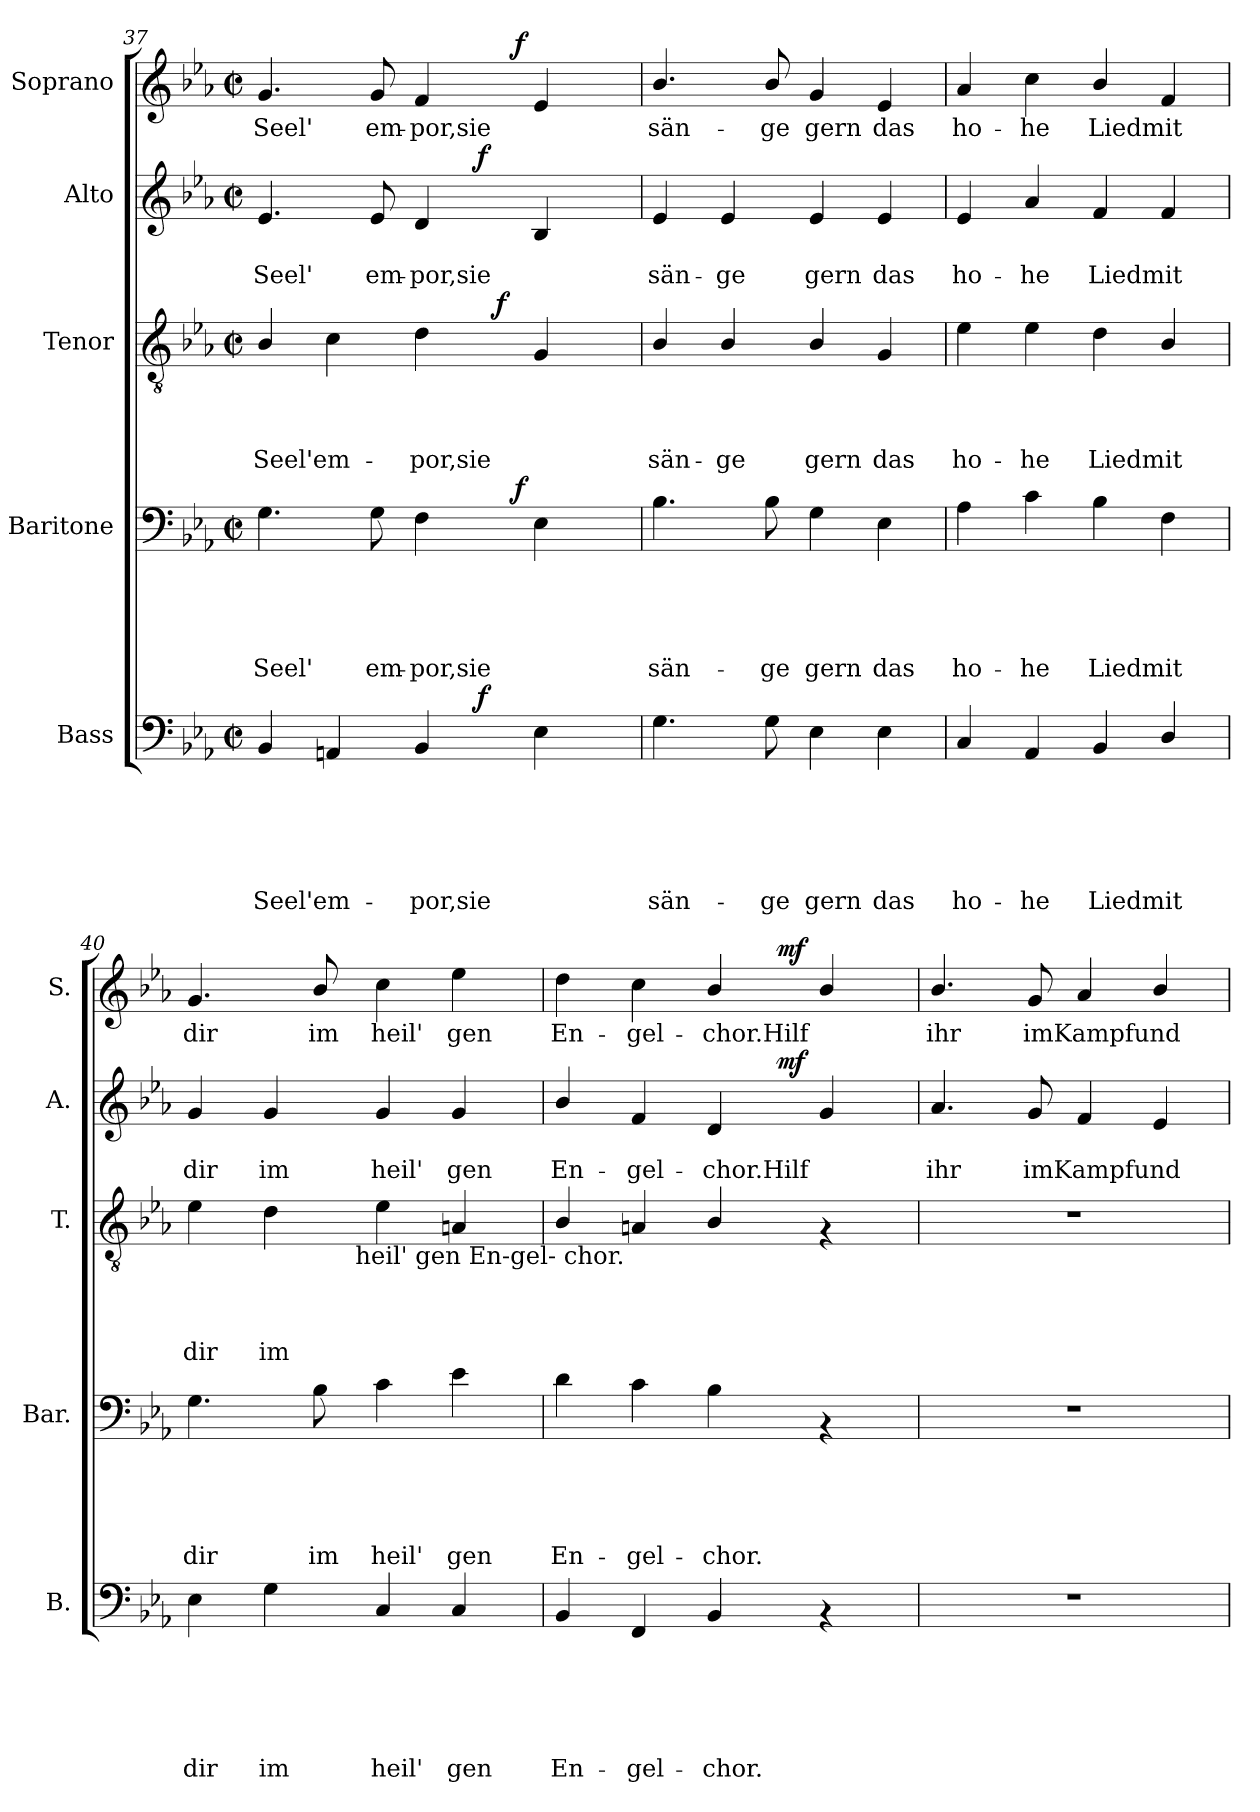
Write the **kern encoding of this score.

**kern	**text	**text	**text	**text	**text	**text	**dynam	**kern	**text	**text	**text	**text	**text	**dynam	**kern	**text	**text	**text	**text	**dynam	**kern	**text	**text	**dynam	**kern	**text	**dynam
*part5	*part5	*part5	*part5	*part5	*part5	*part5	*part5	*part4	*part4	*part4	*part4	*part4	*part4	*part4	*part3	*part3	*part3	*part3	*part3	*part3	*part2	*part2	*part2	*part2	*part1	*part1	*part1
*staff5	*staff5	*staff5	*staff5	*staff5	*staff5	*staff5	*staff5	*staff4	*staff4	*staff4	*staff4	*staff4	*staff4	*staff4	*staff3	*staff3	*staff3	*staff3	*staff3	*staff3	*staff2	*staff2	*staff2	*staff2	*staff1	*staff1	*staff1
*I"Bass	*	*	*	*	*	*	*	*I"Baritone	*	*	*	*	*	*	*I"Tenor	*	*	*	*	*	*I"Alto	*	*	*	*I"Soprano	*	*
*I'B.	*	*	*	*	*	*	*	*I'Bar.	*	*	*	*	*	*	*I'T.	*	*	*	*	*	*I'A.	*	*	*	*I'S.	*	*
*clefF4	*	*	*	*	*	*	*	*clefF4	*	*	*	*	*	*	*clefGv2	*	*	*	*	*	*clefG2	*	*	*	*clefG2	*	*
*k[b-e-a-]	*	*	*	*	*	*	*	*k[b-e-a-]	*	*	*	*	*	*	*k[b-e-a-]	*	*	*	*	*	*k[b-e-a-]	*	*	*	*k[b-e-a-]	*	*
*E-:	*	*	*	*	*	*	*	*E-:	*	*	*	*	*	*	*E-:	*	*	*	*	*	*E-:	*	*	*	*E-:	*	*
*M2/2	*	*	*	*	*	*	*	*M2/2	*	*	*	*	*	*	*M2/2	*	*	*	*	*	*M2/2	*	*	*	*M2/2	*	*
*met(c|)	*	*	*	*	*	*	*	*met(c|)	*	*	*	*	*	*	*met(c|)	*	*	*	*	*	*met(c|)	*	*	*	*met(c|)	*	*
=37	=37	=37	=37	=37	=37	=37	=37	=37	=37	=37	=37	=37	=37	=37	=37	=37	=37	=37	=37	=37	=37	=37	=37	=37	=37	=37	=37
!	!	!	!	!	!	!LO:LY:b	!	!	!	!	!	!	!LO:LY:b	!	!	!	!	!	!LO:LY:b	!	!	!	!LO:LY:b	!	!	!LO:LY:b	!
*^	*	*	*	*	*	*	*	*^	*	*	*	*	*	*	*^	*	*	*	*	*	*^	*	*	*	*^	*	*
4BB-/	2ryy	.	.	.	.	.	Seel'em-	.	4.G\	2ryy	.	.	.	.	Seel'	.	4B-/	2ryy	.	.	.	Seel'em-	.	4.e-/	2ryy	.	Seel'	.	4.g/	2ryy	Seel'	.
4AAn/	.	.	.	.	.	.	.	.	.	.	.	.	.	.	.	.	4c\	.	.	.	.	.	.	.	.	.	.	.	.	.	.	.
!	!	!	!	!	!	!	!	!	!	!	!	!	!	!	!LO:LY:b	!	!	!	!	!	!	!	!	!	!	!	!LO:LY:b	!	!	!	!LO:LY:b	!
.	.	.	.	.	.	.	.	.	8G\	.	.	.	.	.	em-	.	.	.	.	.	.	.	.	8e-/	.	.	em-	.	8g/	.	em-	.
!	!	!	!	!	!	!	!LO:LY:b	!	!	!	!	!	!	!	!LO:LY:b	!	!	!	!	!	!	!LO:LY:b	!	!	!	!	!LO:LY:b	!	!	!	!LO:LY:b	!
4BB-/	8ryy	.	.	.	.	.	-por,sie	.	4F\	8..ryy	.	.	.	.	-por,sie	.	4d\	8.ryy	.	.	.	-por,sie	.	4d/	8ryy	.	-por,sie	.	4f/	8..ryy	-por,sie	.
.	32ryy	.	.	.	.	.	.	.	.	.	.	.	.	.	.	.	.	.	.	.	.	.	.	.	32ryy	.	.	.	.	.	.	.
!	!	!	!	!	!	!	!	!LO:DY:a	!	!	!	!	!	!	!	!	!	!	!	!	!	!	!	!	!	!	!	!LO:DY:a	!	!	!	!
.	4ryy	.	.	.	.	.	.	f	.	.	.	.	.	.	.	.	.	.	.	.	.	.	.	.	4ryy	.	.	f	.	.	.	.
!	!	!	!	!	!	!	!	!	!	!	!	!	!	!	!	!	!	!	!	!	!	!	!LO:DY:a	!	!	!	!	!	!	!	!	!
.	.	.	.	.	.	.	.	.	.	.	.	.	.	.	.	.	.	4ryy	.	.	.	.	f	.	.	.	.	.	.	.	.	.
!	!	!	!	!	!	!	!	!	!	!	!	!	!	!	!	!LO:DY:a	!	!	!	!	!	!	!	!	!	!	!	!	!	!	!	!LO:DY:a
.	.	.	.	.	.	.	.	.	.	4ryy	.	.	.	.	.	f	.	.	.	.	.	.	.	.	.	.	.	.	.	4ryy	.	f
4E-\	.	.	.	.	.	.	.	.	4E-\	.	.	.	.	.	.	.	4G/	.	.	.	.	.	.	4B-/	.	.	.	.	4e-/	.	.	.
.	16.ryy	.	.	.	.	.	.	.	.	.	.	.	.	.	.	.	.	.	.	.	.	.	.	.	16.ryy	.	.	.	.	.	.	.
.	.	.	.	.	.	.	.	.	.	.	.	.	.	.	.	.	.	16ryy	.	.	.	.	.	.	.	.	.	.	.	.	.	.
.	.	.	.	.	.	.	.	.	.	32ryy	.	.	.	.	.	.	.	.	.	.	.	.	.	.	.	.	.	.	.	32ryy	.	.
=38	=38	=38	=38	=38	=38	=38	=38	=38	=38	=38	=38	=38	=38	=38	=38	=38	=38	=38	=38	=38	=38	=38	=38	=38	=38	=38	=38	=38	=38	=38	=38	=38
!	!	!	!	!	!	!	!LO:LY:b	!	!	!	!	!	!	!	!LO:LY:b	!	!	!	!	!	!	!LO:LY:b	!	!	!	!	!LO:LY:b	!	!	!	!LO:LY:b	!
*v	*v	*	*	*	*	*	*	*	*	*	*	*	*	*	*	*	*v	*v	*	*	*	*	*	*v	*v	*	*	*	*v	*v	*	*
*	*	*	*	*	*	*	*	*v	*v	*	*	*	*	*	*	*	*	*	*	*	*	*	*	*	*	*	*	*
4.G\	.	.	.	.	.	sän-	.	4.B-\	.	.	.	.	sän-	.	4B-/	.	.	.	sän-	.	4e-/	.	sän-	.	4.b-/	sän-	.
!	!	!	!	!	!	!	!	!	!	!	!	!	!	!	!	!	!	!	!LO:LY:b	!	!	!	!LO:LY:b	!	!	!	!
.	.	.	.	.	.	.	.	.	.	.	.	.	.	.	4B-/	.	.	.	-ge	.	4e-/	.	-ge	.	.	.	.
!	!	!	!	!	!	!LO:LY:b	!	!	!	!	!	!	!LO:LY:b	!	!	!	!	!	!	!	!	!	!	!	!	!LO:LY:b	!
8G\	.	.	.	.	.	-ge	.	8B-\	.	.	.	.	-ge	.	.	.	.	.	.	.	.	.	.	.	8b-/	-ge	.
!	!	!	!	!	!	!LO:LY:b	!	!	!	!	!	!	!LO:LY:b	!	!	!	!	!	!LO:LY:b	!	!	!	!LO:LY:b	!	!	!LO:LY:b	!
4E-\	.	.	.	.	.	gern	.	4G\	.	.	.	.	gern	.	4B-/	.	.	.	gern	.	4e-/	.	gern	.	4g/	gern	.
!	!	!	!	!	!	!LO:LY:b	!	!	!	!	!	!	!LO:LY:b	!	!	!	!	!	!LO:LY:b	!	!	!	!LO:LY:b	!	!	!LO:LY:b	!
4E-\	.	.	.	.	.	das	.	4E-\	.	.	.	.	das	.	4G/	.	.	.	das	.	4e-/	.	das	.	4e-/	das	.
=39	=39	=39	=39	=39	=39	=39	=39	=39	=39	=39	=39	=39	=39	=39	=39	=39	=39	=39	=39	=39	=39	=39	=39	=39	=39	=39	=39
!	!	!	!	!	!	!LO:LY:b	!	!	!	!	!	!	!LO:LY:b	!	!	!	!	!	!LO:LY:b	!	!	!	!LO:LY:b	!	!	!LO:LY:b	!
4C/	.	.	.	.	.	ho-	.	4A-\	.	.	.	.	ho-	.	4e-\	.	.	.	ho-	.	4e-/	.	ho-	.	4a-/	ho-	.
!	!	!	!	!	!	!LO:LY:b	!	!	!	!	!	!	!LO:LY:b	!	!	!	!	!	!LO:LY:b	!	!	!	!LO:LY:b	!	!	!LO:LY:b	!
4AA-/	.	.	.	.	.	-he	.	4c\	.	.	.	.	-he	.	4e-\	.	.	.	-he	.	4a-/	.	-he	.	4cc\	-he	.
!	!	!	!	!	!	!LO:LY:b	!	!	!	!	!	!	!LO:LY:b	!	!	!	!	!	!LO:LY:b	!	!	!	!LO:LY:b	!	!	!LO:LY:b	!
4BB-/	.	.	.	.	.	Liedmit	.	4B-\	.	.	.	.	Liedmit	.	4d\	.	.	.	Liedmit	.	4f/	.	Liedmit	.	4b-/	Liedmit	.
4D/	.	.	.	.	.	.	.	4F\	.	.	.	.	.	.	4B-/	.	.	.	.	.	4f/	.	.	.	4f/	.	.
=40	=40	=40	=40	=40	=40	=40	=40	=40	=40	=40	=40	=40	=40	=40	=40	=40	=40	=40	=40	=40	=40	=40	=40	=40	=40	=40	=40
!	!	!	!	!	!	!LO:LY:b	!	!	!	!	!	!	!LO:LY:b	!	!	!	!	!	!LO:LY:b	!	!	!	!LO:LY:b	!	!	!LO:LY:b	!
*	*	*	*	*	*	*	*	*	*	*	*	*	*	*	*^	*	*	*	*	*	*	*	*	*	*	*	*
4E-\	.	.	.	.	.	dir	.	4.G\	.	.	.	.	dir	.	4e-\	4...ryy	.	.	.	dir	.	4g/	.	dir	.	4.g/	dir	.
!	!	!	!	!	!	!LO:LY:b	!	!	!	!	!	!	!	!	!	!	!	!	!	!LO:LY:b	!	!	!	!LO:LY:b	!	!	!	!
4G\	.	.	.	.	.	im	.	.	.	.	.	.	.	.	4d\	.	.	.	.	im	.	4g/	.	im	.	.	.	.
!	!	!	!	!	!	!	!	!	!	!	!	!	!LO:LY:b	!	!	!	!	!	!	!	!	!	!	!	!	!	!LO:LY:b	!
.	.	.	.	.	.	.	.	8B-\	.	.	.	.	im	.	.	.	.	.	.	.	.	.	.	.	.	8b-/	im	.
!	!	!	!	!	!	!	!	!	!	!	!	!	!	!	!	!LO:TX:b:t=heil' gen En-gel- chor.	!	!	!	!	!	!	!	!	!	!	!	!
.	.	.	.	.	.	.	.	.	.	.	.	.	.	.	.	2ryy	.	.	.	.	.	.	.	.	.	.	.	.
!	!	!	!	!	!	!LO:LY:b	!	!	!	!	!	!	!LO:LY:b	!	!	!	!	!	!	!	!	!	!	!LO:LY:b	!	!	!LO:LY:b	!
4C/	.	.	.	.	.	heil'	.	4c\	.	.	.	.	heil'	.	4e-\	.	.	.	.	.	.	4g/	.	heil'	.	4cc\	heil'	.
!	!	!	!	!	!	!LO:LY:b	!	!	!	!	!	!	!LO:LY:b	!	!	!	!	!	!	!	!	!	!	!LO:LY:b	!	!	!LO:LY:b	!
4C/	.	.	.	.	.	gen	.	4e-\	.	.	.	.	gen	.	4An/	.	.	.	.	.	.	4g/	.	gen	.	4ee-\	gen	.
.	.	.	.	.	.	.	.	.	.	.	.	.	.	.	.	32ryy	.	.	.	.	.	.	.	.	.	.	.	.
=41	=41	=41	=41	=41	=41	=41	=41	=41	=41	=41	=41	=41	=41	=41	=41	=41	=41	=41	=41	=41	=41	=41	=41	=41	=41	=41	=41	=41
!	!	!	!	!	!	!LO:LY:b	!	!	!	!	!	!	!LO:LY:b	!	!	!	!	!	!	!	!	!	!	!LO:LY:b	!	!	!LO:LY:b	!
*	*	*	*	*	*	*	*	*	*	*	*	*	*	*	*v	*v	*	*	*	*	*	*^	*	*	*	*^	*	*
4BB-/	.	.	.	.	.	En-	.	4d\	.	.	.	.	En-	.	4B-/	.	.	.	.	.	4b-/	2ryy	.	En-	.	4dd\	2ryy	En-	.
!	!	!	!	!	!	!LO:LY:b	!	!	!	!	!	!	!LO:LY:b	!	!	!	!	!	!	!	!	!	!	!LO:LY:b	!	!	!	!LO:LY:b	!
4FF/	.	.	.	.	.	-gel-	.	4c\	.	.	.	.	-gel-	.	4An/	.	.	.	.	.	4f/	.	.	-gel-	.	4cc\	.	-gel-	.
!	!	!	!	!	!	!LO:LY:b	!	!	!	!	!	!	!LO:LY:b	!	!	!	!	!	!	!	!	!	!	!LO:LY:b	!	!	!	!LO:LY:b	!
4BB-/	.	.	.	.	.	-chor.	.	4B-\	.	.	.	.	-chor.	.	4B-/	.	.	.	.	.	4d/	8ryy	.	-chor.Hilf	.	4b-/	8ryy	-chor.Hilf	.
.	.	.	.	.	.	.	.	.	.	.	.	.	.	.	.	.	.	.	.	.	.	32ryy	.	.	.	.	32ryy	.	.
!	!	!	!	!	!	!	!	!	!	!	!	!	!	!	!	!	!	!	!	!	!	!	!	!	!LO:DY:a	!	!	!	!LO:DY:a
.	.	.	.	.	.	.	.	.	.	.	.	.	.	.	.	.	.	.	.	.	.	4ryy	.	.	mf	.	4ryy	.	mf
4rAA	.	.	.	.	.	.	.	4rAA	.	.	.	.	.	.	4rF	.	.	.	.	.	4g/	.	.	.	.	4b->/	.	.	.
.	.	.	.	.	.	.	.	.	.	.	.	.	.	.	.	.	.	.	.	.	.	16.ryy	.	.	.	.	16.ryy	.	.
!!LO:LB:g=z
=42	=42	=42	=42	=42	=42	=42	=42	=42	=42	=42	=42	=42	=42	=42	=42	=42	=42	=42	=42	=42	=42	=42	=42	=42	=42	=42	=42	=42	=42
!	!	!	!	!	!	!	!	!	!	!	!	!	!	!	!	!	!	!	!	!	!	!	!	!LO:LY:b	!	!	!	!LO:LY:b	!
*	*	*	*	*	*	*	*	*	*	*	*	*	*	*	*	*	*	*	*	*	*v	*v	*	*	*	*	*	*	*
*	*	*	*	*	*	*	*	*	*	*	*	*	*	*	*	*	*	*	*	*	*	*	*	*	*v	*v	*	*
1r	.	.	.	.	.	.	.	1r	.	.	.	.	.	.	1r	.	.	.	.	.	4.a-/	.	ihr	.	4.b-/	ihr	.
!	!	!	!	!	!	!	!	!	!	!	!	!	!	!	!	!	!	!	!	!	!	!	!LO:LY:b	!	!	!LO:LY:b	!
.	.	.	.	.	.	.	.	.	.	.	.	.	.	.	.	.	.	.	.	.	8g/	.	imKampfund	.	8g/	imKampfund	.
.	.	.	.	.	.	.	.	.	.	.	.	.	.	.	.	.	.	.	.	.	4f/	.	.	.	4a-/	.	.
.	.	.	.	.	.	.	.	.	.	.	.	.	.	.	.	.	.	.	.	.	4e-/	.	.	.	4b-/	.	.
=	=	=	=	=	=	=	=	=	=	=	=	=	=	=	=	=	=	=	=	=	=	=	=	=	=	=	=
*-	*-	*-	*-	*-	*-	*-	*-	*-	*-	*-	*-	*-	*-	*-	*-	*-	*-	*-	*-	*-	*-	*-	*-	*-	*-	*-	*-
